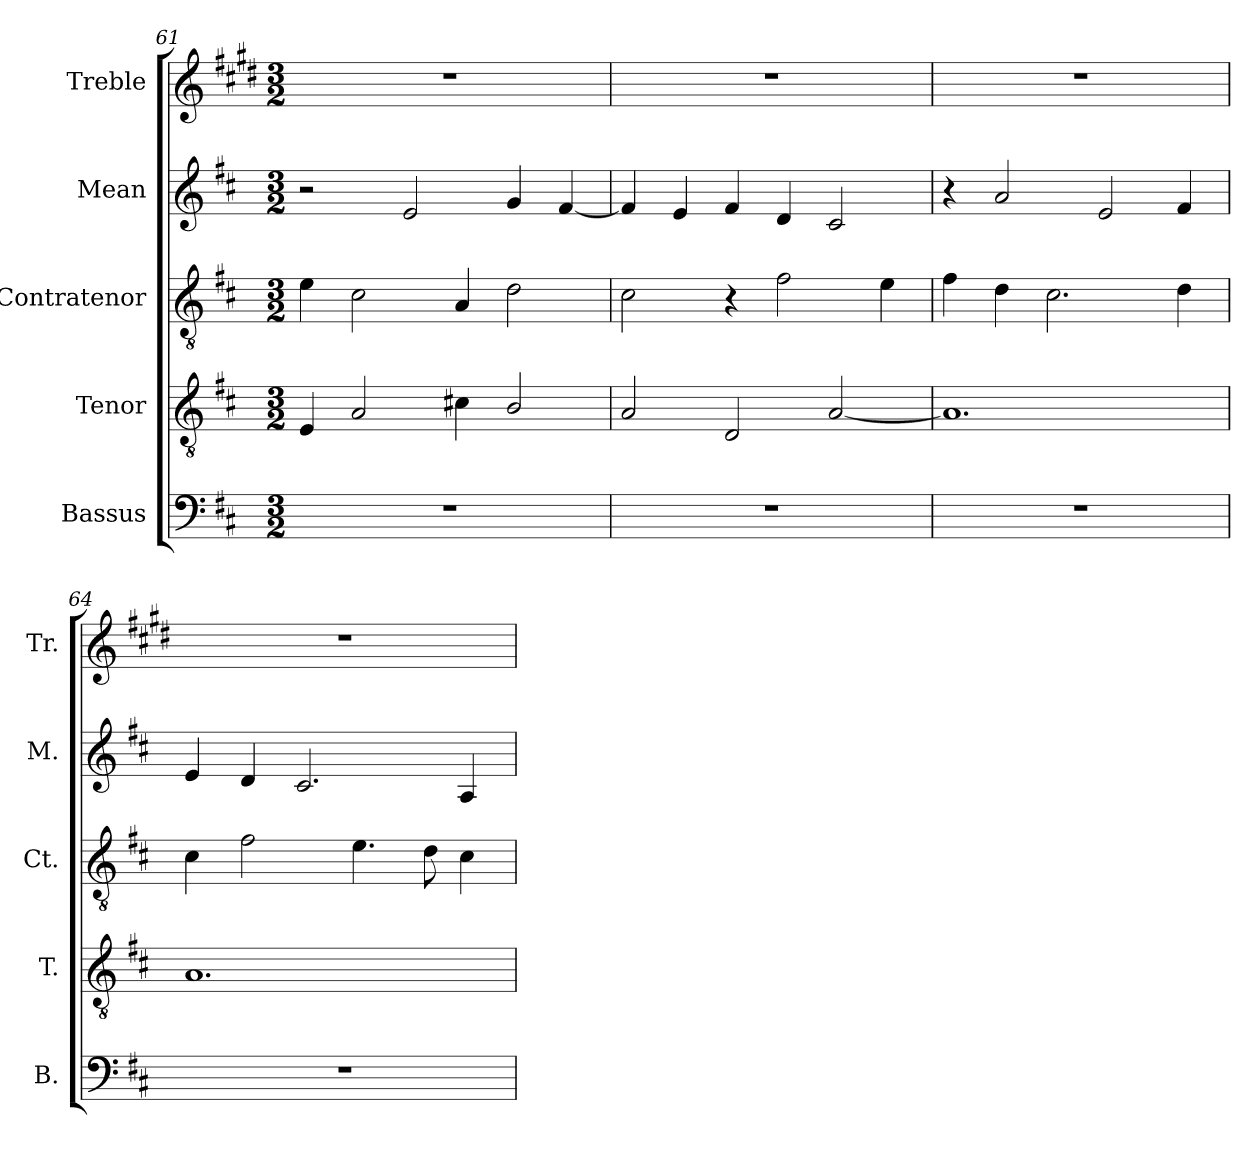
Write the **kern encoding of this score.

**kern	**kern	**kern	**kern	**kern
*part5	*part4	*part3	*part2	*part1
*staff5	*staff4	*staff3	*staff2	*staff1
*I"Bassus	*I"Tenor	*I"Contratenor	*I"Mean	*I"Treble
*I'B.	*I'T.	*I'Ct.	*I'M.	*I'Tr.
*clefF4	*clefGv2	*clefGv2	*clefG2	*clefG2
*ITrd7c12	*	*	*	*ITrd1c2
*k[f#c#]	*k[f#c#]	*k[f#c#]	*k[f#c#]	*k[f#c#]
*D:	*D:	*D:	*D:	*D:
*M3/2	*M3/2	*M3/2	*M3/2	*M3/2
=61	=61	=61	=61	=61
1.r	4E/	4e\	2r	1.r
.	2A/	2c#\	.	.
.	.	.	2e/	.
.	4c#X\	4A/	.	.
.	2B/	2d\	4g/	.
.	.	.	[<4f#/	.
=62	=62	=62	=62	=62
1.r	2A/	2c#\	4f#/]	1.r
.	.	.	4e/	.
.	2D/	4r	4f#/	.
.	.	2f#\	4d/	.
.	[<2A/	.	2c#/	.
.	.	4e\	.	.
=63	=63	=63	=63	=63
1.r	1.A]	4f#\	4r	1.r
.	.	4d\	2a/	.
.	.	2.c#\	.	.
.	.	.	2e/	.
.	.	4d\	4f#/	.
=64	=64	=64	=64	=64
1.r	1.A	4c#\	4e/	1.r
.	.	2f#\	4d/	.
.	.	.	2.c#/	.
.	.	4.e\	.	.
.	.	8d\	.	.
.	.	4c#\	4A/	.
=	=	=	=	=
*-	*-	*-	*-	*-
